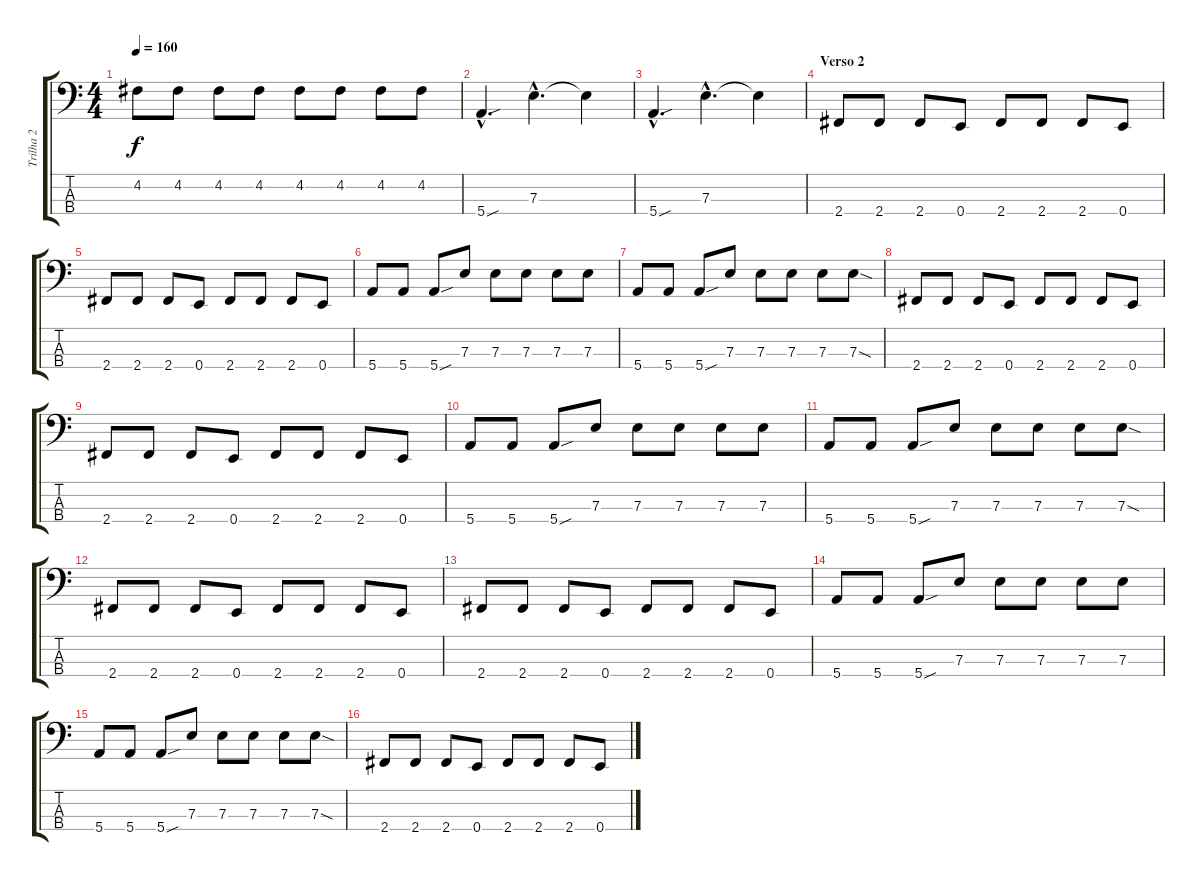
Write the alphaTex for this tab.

\track ("Trilha 2" "Trilha 2") {instrument electricbasspick}
\staff {score tabs}
\tuning (G2 D2 A1 E1) {hide}
\ts (4 4)
\tempo 160
\clef f4
\ks c
4.2.8{dy f} 4.2.8 4.2.8 4.2.8 4.2.8 4.2.8 4.2.8 4.2.8 |
5.4{sou hac}.4{d} 7.3{hac}.4{d} 7.3{t}.4 |
5.4{sou hac}.4{d} 7.3{hac}.4{d} 7.3{t}.4 |
\section ("" "Verso 2")
2.4.8 2.4.8 2.4.8 0.4.8 2.4.8 2.4.8 2.4.8 0.4.8 |
2.4.8 2.4.8 2.4.8 0.4.8 2.4.8 2.4.8 2.4.8 0.4.8 |
5.4.8 5.4.8 5.4{sou}.8 7.3.8 7.3.8 7.3.8 7.3.8 7.3.8 |
5.4.8 5.4.8 5.4{sou}.8 7.3.8 7.3.8 7.3.8 7.3.8 7.3{sod}.8 |
2.4.8 2.4.8 2.4.8 0.4.8 2.4.8 2.4.8 2.4.8 0.4.8 |
2.4.8 2.4.8 2.4.8 0.4.8 2.4.8 2.4.8 2.4.8 0.4.8 |
5.4.8 5.4.8 5.4{sou}.8 7.3.8 7.3.8 7.3.8 7.3.8 7.3.8 |
5.4.8 5.4.8 5.4{sou}.8 7.3.8 7.3.8 7.3.8 7.3.8 7.3{sod}.8 |
2.4.8 2.4.8 2.4.8 0.4.8 2.4.8 2.4.8 2.4.8 0.4.8 |
2.4.8 2.4.8 2.4.8 0.4.8 2.4.8 2.4.8 2.4.8 0.4.8 |
5.4.8 5.4.8 5.4{sou}.8 7.3.8 7.3.8 7.3.8 7.3.8 7.3.8 |
5.4.8 5.4.8 5.4{sou}.8 7.3.8 7.3.8 7.3.8 7.3.8 7.3{sod}.8 |
2.4.8 2.4.8 2.4.8 0.4.8 2.4.8 2.4.8 2.4.8 0.4.8
